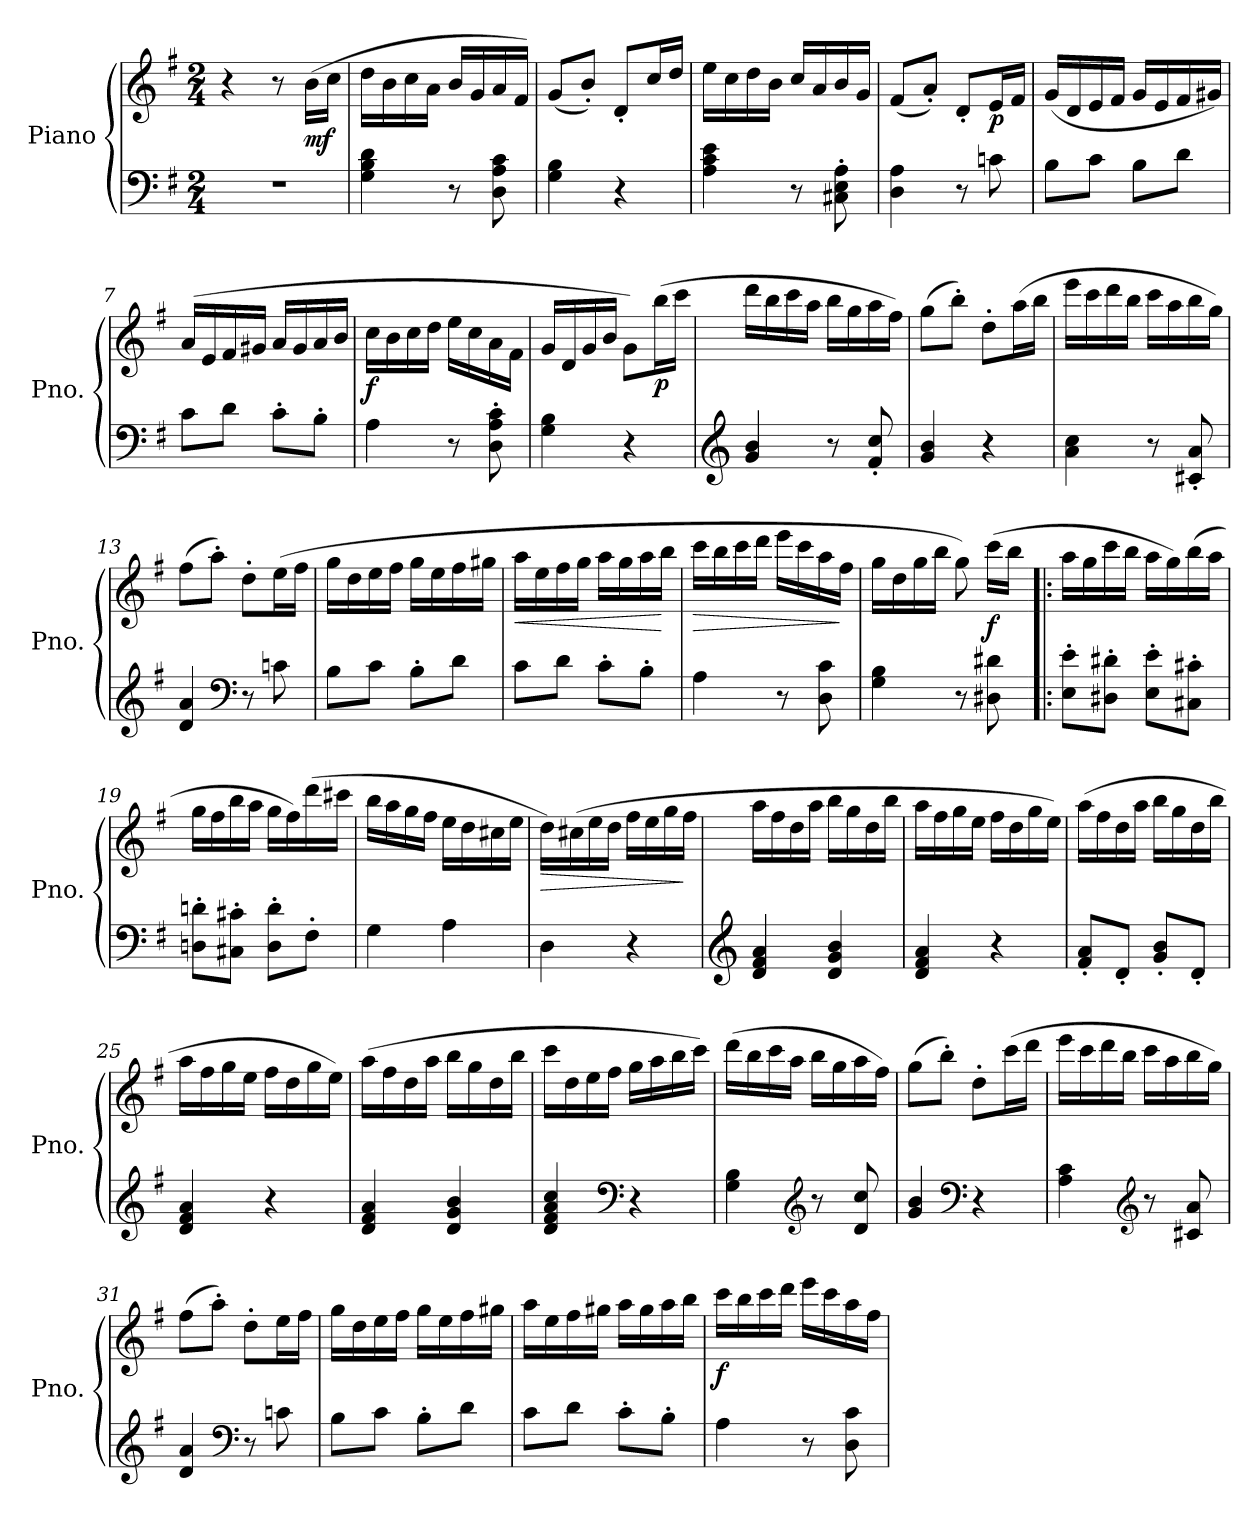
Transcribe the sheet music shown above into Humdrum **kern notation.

**kern	**kern	**dynam
*part1	*part1	*part1
*staff2	*staff1	*staff1/2
*I"Piano	*	*
*I'Pno.	*	*
*clefF4	*clefG2	*
*k[f#]	*k[f#]	*
*M2/4	*M2/4	*
=1	=1	=1
2r	4r	.
.	8r	.
!	!	!LO:DY:b
.	(16b\LL	mf
.	16cc\JJ	.
=2	=2	=2
4G\ 4B\ 4d\	16dd\LL	.
.	16b\	.
.	16cc\	.
.	16a\JJ	.
8r	16b/LL	.
.	16g/	.
8D\ 8A\ 8c\	16a/	.
.	16f#/JJ)	.
=3	=3	=3
4G\ 4B\	(8g/L	.
.	8b'/J)	.
4r	8d'/L	.
.	16cc/L	.
.	16dd/JJ	.
=4	=4	=4
4A\ 4c\ 4e\	16ee\LL	.
.	16cc\	.
.	16dd\	.
.	16b\JJ	.
8r	16cc/LL	.
.	16a/	.
8C#X\' 8E\' 8A\'	16b/	.
.	16g/JJ	.
=5	=5	=5
4D\ 4A\	(8f#/L	.
.	8a'/J)	.
8r	8d'/L	.
!	!	!LO:DY:b
8cn\	16e/L	p
.	16f#/JJ	.
=6	=6	=6
8B\L	(16g/LL	.
.	16d/	.
8c\J	16e/	.
.	16f#/JJ	.
8B\L	16g/LL	.
.	16e/	.
8d\J	16f#/	.
.	16g#X/JJ)	.
!!LO:LB:g=z
=7	=7	=7
8c\L	(16a/LL	.
.	16e/	.
8d\J	16f#/	.
.	16g#X/JJ	.
8c'\L	16a/LL	.
.	16g#/	.
8B'\J	16a/	.
.	16b/JJ	.
=8	=8	=8
!	!	!LO:DY:b
4A\	16cc\LL	f
.	16b\	.
.	16cc\	.
.	16dd\JJ	.
8r	16ee\LL	.
.	16cc\	.
8D\' 8A\' 8c\'	16a\	.
.	16f#\JJ	.
=9	=9	=9
4G\ 4B\	16g/LL	.
.	16d/	.
.	16g/	.
.	16b/JJ	.
4r	8g\L)	.
!	!	!LO:DY:b
.	(16bb\L	p
.	16ccc\JJ	.
=10	=10	=10
*clefG2	*	*
4g/ 4b/	16ddd\LL	.
.	16bb\	.
.	16ccc\	.
.	16aa\JJ	.
8r	16bb\LL	.
.	16gg\	.
8f#/' 8cc/'	16aa\	.
.	16ff#\JJ)	.
=11	=11	=11
4g/ 4b/	(8gg\L	.
.	8bb'\J)	.
4r	8dd'\L	.
.	(16aa\L	.
.	16bb\JJ	.
!!LO:LB:g=z
=12	=12	=12
4a\ 4cc\	16eee\LL	.
.	16ccc\	.
.	16ddd\	.
.	16bb\JJ	.
8r	16ccc\LL	.
.	16aa\	.
8c#X/' 8a/'	16bb\	.
.	16gg\JJ)	.
=13	=13	=13
4d/ 4a/	(8ff#\L	.
.	8aa'\J)	.
*clefF4	*	*
8r	8dd'\L	.
8cn\	(16ee\L	.
.	16ff#\JJ	.
=14	=14	=14
8B\L	16gg\LL	.
.	16dd\	.
8c\J	16ee\	.
.	16ff#\JJ	.
8B'\L	16gg\LL	.
.	16ee\	.
8d\J	16ff#\	.
.	16gg#X\JJ	.
=15	=15	=15
!	!	!LO:HP:b
8c\L	16aa\LL	<
.	16ee\	.
8d\J	16ff#\	.
.	16gg\JJ	.
8c'\L	16aa\LL	.
.	16gg\	.
8B'\J	16aa\	.
.	16bb\JJ	[
!!LO:LB:g=z
=16	=16	=16
!	!	!LO:HP:b
4A\	16ccc\LL	>
.	16bb\	.
.	16ccc\	.
.	16ddd\JJ	.
8r	16eee\LL	.
.	16ccc\	.
8D\ 8c\	16aa\	.
.	16ff#\JJ	]
=17	=17	=17
4G\ 4B\	16gg\LL	.
.	16dd\	.
.	16gg\	.
.	16bb\JJ	.
8r	8gg\)	.
!	!	!LO:DY:b
8D#X\ 8d#X\	(16ccc\LL	f
.	16bb\JJ	.
=18!|:	=18!|:	=18!|:
8E\' 8e\'L	16aa\LL	.
.	16gg\	.
8D#X\' 8d#X\'J	16ccc\	.
.	16bb\JJ	.
8E\' 8e\'L	16aa\LL	.
.	16gg\)	.
8C#X\' 8c#X\'J	(16bb\	.
.	16aa\JJ	.
=19	=19	=19
8Dn\' 8dn\'L	16gg\LL	.
.	16ff#\	.
8C#X\' 8c#X\'J	16bb\	.
.	16aa\JJ	.
8D\' 8d\'L	16gg\LL	.
.	16ff#\)	.
8F#'\J	(16ddd\	.
.	16ccc#X\JJ	.
!!LO:LB:g=z
=20	=20	=20
4G\	16bb\LL	.
.	16aa\	.
.	16gg\	.
.	16ff#\JJ	.
4A\	16ee\LL	.
.	16dd\	.
.	16cc#X\	.
.	16ee\JJ	.
=21	=21	=21
!	!	!LO:HP:b
4D\	16dd\LL)	>
.	(16cc#X\	.
.	16ee\	.
.	16dd\JJ	.
4r	16ff#\LL	.
.	16ee\	.
.	16gg\	.
.	16ff#\JJ	]
=22	=22	=22
*clefG2	*	*
4d/ 4f#/ 4a/	16aa\LL	.
.	16ff#\	.
.	16dd\	.
.	16aa\JJ	.
4d/ 4g/ 4b/	16bb\LL	.
.	16gg\	.
.	16dd\	.
.	16bb\JJ	.
=23	=23	=23
4d/ 4f#/ 4a/	16aa\LL	.
.	16ff#\	.
.	16gg\	.
.	16ee\JJ	.
4r	16ff#\LL	.
.	16dd\	.
.	16gg\	.
.	16ee\JJ)	.
!!LO:PB:g=z
=24	=24	=24
8f#/' 8a/'L	(16aa\LL	.
.	16ff#\	.
8d'/J	16dd\	.
.	16aa\JJ	.
8g/' 8b/'L	16bb\LL	.
.	16gg\	.
8d'/J	16dd\	.
.	16bb\JJ	.
=25	=25	=25
4d/ 4f#/ 4a/	16aa\LL	.
.	16ff#\	.
.	16gg\	.
.	16ee\JJ	.
4r	16ff#\LL	.
.	16dd\	.
.	16gg\	.
.	16ee\JJ)	.
=26	=26	=26
4d/ 4f#/ 4a/	(16aa\LL	.
.	16ff#\	.
.	16dd\	.
.	16aa\JJ	.
4d/ 4g/ 4b/	16bb\LL	.
.	16gg\	.
.	16dd\	.
.	16bb\JJ	.
=27	=27	=27
4d/ 4f#/ 4a/ 4cc/	16ccc\LL	.
.	16dd\	.
.	16ee\	.
.	16ff#\JJ	.
*clefF4	*	*
4r	16gg\LL	.
.	16aa\	.
.	16bb\	.
.	16ccc\JJ)	.
!!LO:LB:g=z
=28	=28	=28
4G\ 4B\	(16ddd\LL	.
.	16bb\	.
.	16ccc\	.
.	16aa\JJ	.
*clefG2	*	*
8r	16bb\LL	.
.	16gg\	.
8d/ 8cc/	16aa\	.
.	16ff#\JJ)	.
=29	=29	=29
4g/ 4b/	(8gg\L	.
.	8bb'\J)	.
*clefF4	*	*
4r	8dd'\L	.
.	(16ccc\L	.
.	16ddd\JJ	.
=30	=30	=30
4A\ 4c\	16eee\LL	.
.	16ccc\	.
.	16ddd\	.
.	16bb\JJ	.
*clefG2	*	*
8r	16ccc\LL	.
.	16aa\	.
8c#X/ 8a/	16bb\	.
.	16gg\JJ)	.
=31	=31	=31
4d/ 4a/	(8ff#\L	.
.	8aa'\J)	.
*clefF4	*	*
8r	8dd'\L	.
8cn\	16ee\L	.
.	16ff#\JJ	.
!!LO:LB:g=z
=32	=32	=32
8B\L	16gg\LL	.
.	16dd\	.
8c\J	16ee\	.
.	16ff#\JJ	.
8B'\L	16gg\LL	.
.	16ee\	.
8d\J	16ff#\	.
.	16gg#X\JJ	.
=33	=33	=33
8c\L	16aa\LL	.
.	16ee\	.
8d\J	16ff#\	.
.	16gg#X\JJ	.
8c'\L	16aa\LL	.
.	16gg#\	.
8B'\J	16aa\	.
.	16bb\JJ	.
=34	=34	=34
!	!	!LO:DY:b
4A\	16ccc\LL	f
.	16bb\	.
.	16ccc\	.
.	16ddd\JJ	.
8r	16eee\LL	.
.	16ccc\	.
8D\ 8c\	16aa\	.
.	16ff#\JJ	.
=	=	=
*-	*-	*-
